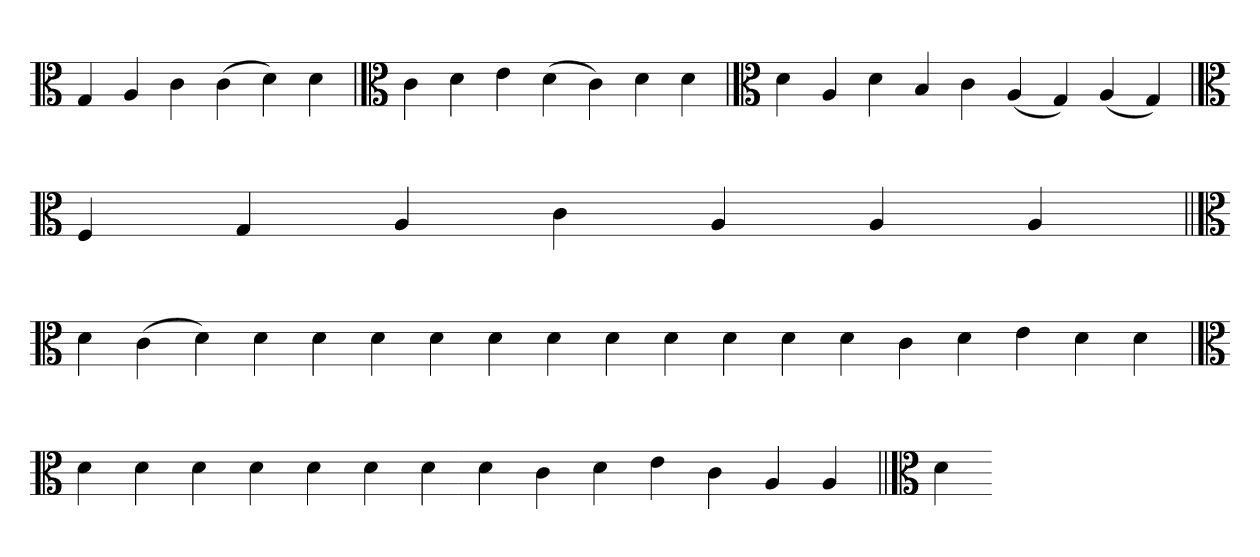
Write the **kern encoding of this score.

**kern
*part1
*staff1
*clefC3
=
4G
4A
4c
(4c
4d)
4d
=`
*clefC3
4c
4d
4e
(4d
4c)
4d
4d
='
*clefC3
4d
4A
4d
4B
4c
(4A
4G)
(4A
4G)
=`
*clefC3
4F
4G
4A
4c
4A
4A
4A
=||
*clefC3
4d
(4c
4d)
4d
4d
4d
4d
4d
4d
4d
4d
4d
4d
4d
4c
4d
4e
4d
4d
=
*clefC3
4d
4d
4d
4d
4d
4d
4d
4d
4c
4d
4e
4c
4A
4A
=||
*clefC3
4d
=-
*-
